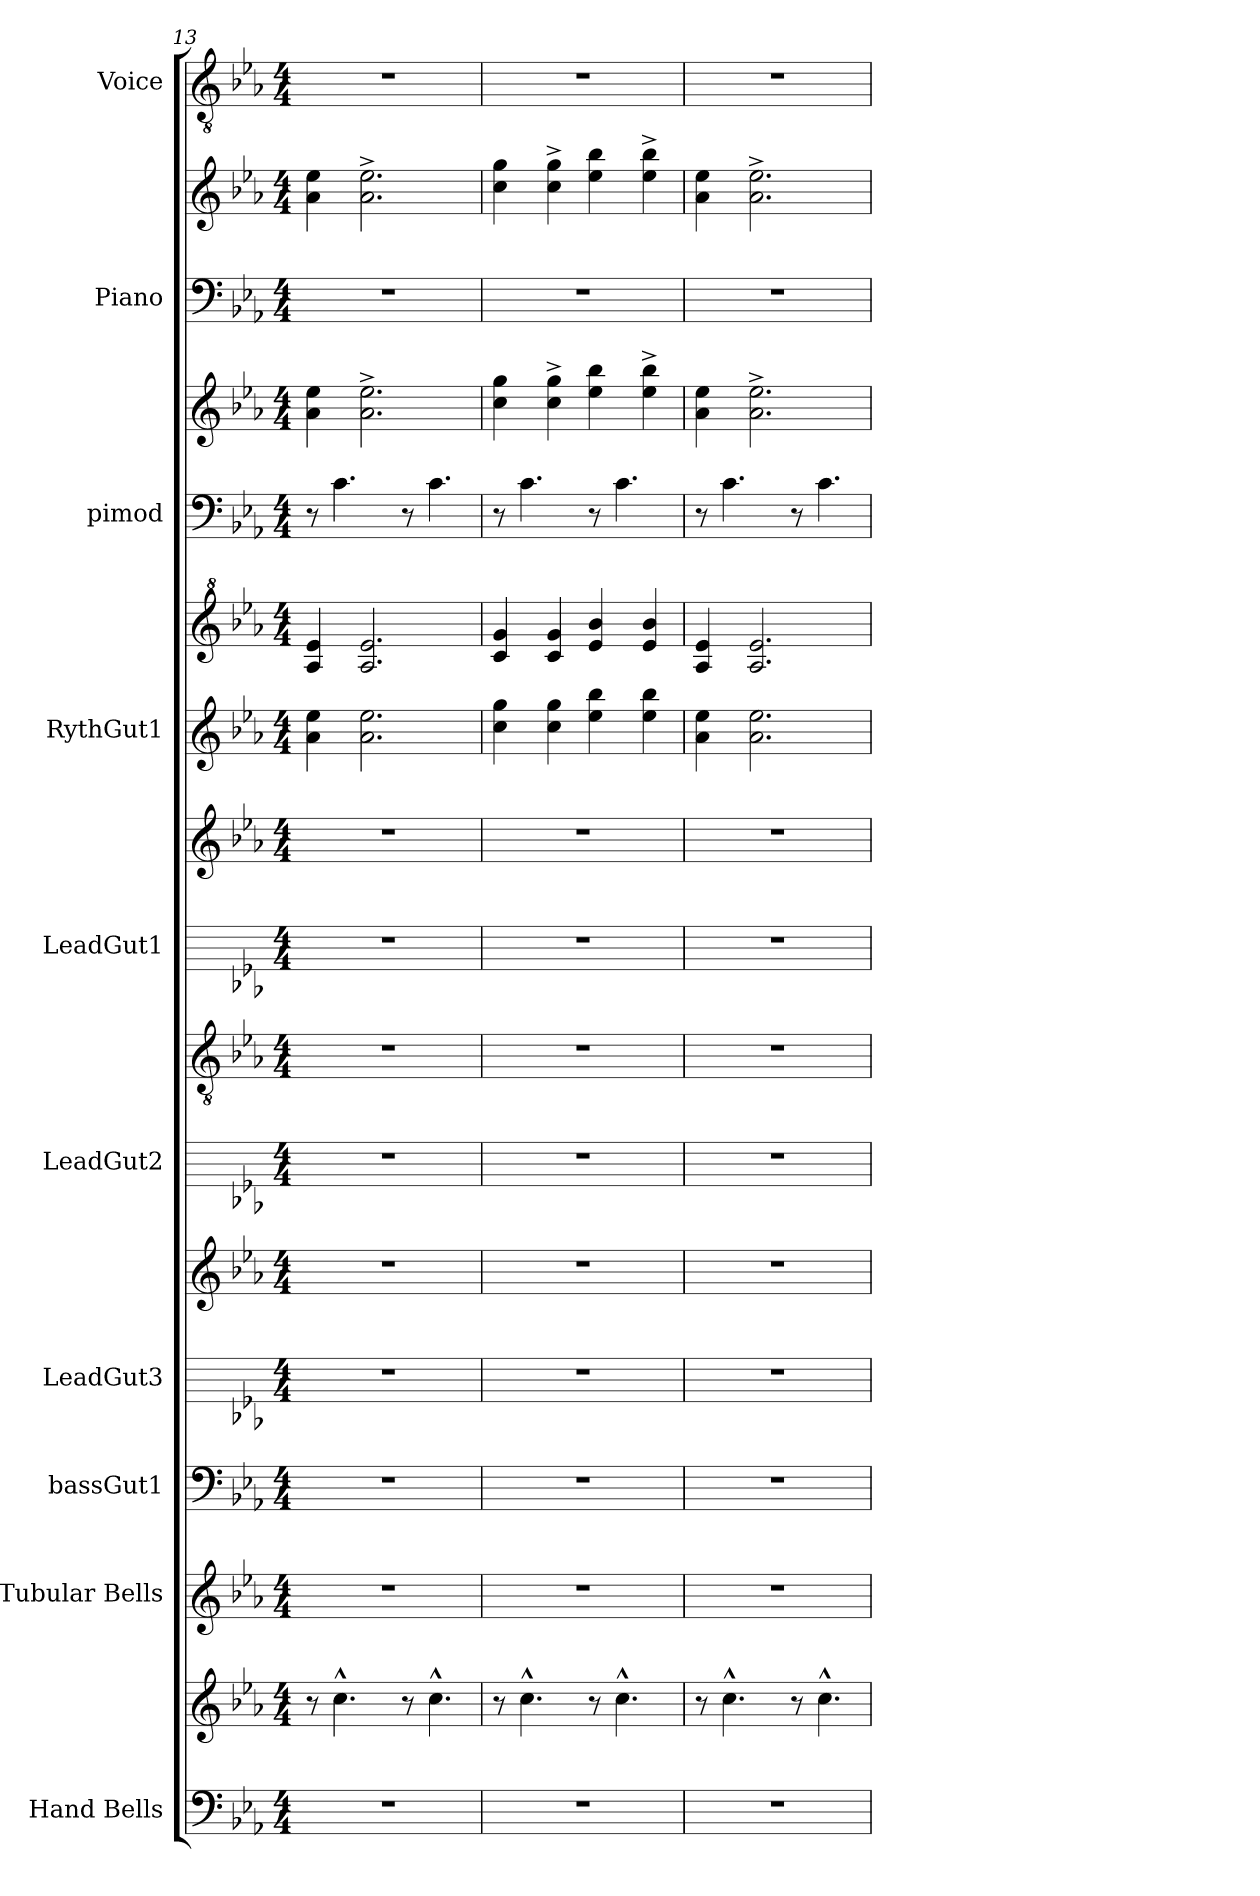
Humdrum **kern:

**kern	**kern	**kern	**kern	**kern	**kern	**kern	**kern	**kern	**kern	**kern	**kern	**kern	**kern	**kern	**kern	**kern
*part10	*part10	*part9	*part8	*part7	*part7	*part6	*part6	*part5	*part5	*part4	*part4	*part3	*part3	*part2	*part2	*part1
*staff17	*staff16	*staff15	*staff14	*staff13	*staff12	*staff11	*staff10	*staff9	*staff8	*staff7	*staff6	*staff5	*staff4	*staff3	*staff2	*staff1
*I"Hand Bells	*	*I"Tubular Bells	*I"bassGut1	*I"LeadGut3	*	*I"LeadGut2	*	*I"LeadGut1	*	*I"RythGut1	*	*I"pimod	*	*I"Piano	*	*I"Voice
*I'Ha. Be.	*	*I'Tu. Be.	*I'bassGut1	*I'LeadGut3	*	*I'LeadGut2	*	*I'LeadGut1	*	*I'RythGut1	*	*I'pimod	*	*I'Pno.	*	*I'Vo.
*clefF4	*clefG2	*clefG2	*clefF4	*	*clefG2	*	*clefGv2	*	*clefG2	*	*clefG^2	*clefF4	*clefG2	*clefF4	*clefG2	*clefGv2
*k[b-e-a-]	*k[b-e-a-]	*k[b-e-a-]	*k[b-e-a-]	*k[b-e-a-]	*k[b-e-a-]	*k[b-e-a-]	*k[b-e-a-]	*k[b-e-a-]	*k[b-e-a-]	*k[b-e-a-]	*k[b-e-a-]	*k[b-e-a-]	*k[b-e-a-]	*k[b-e-a-]	*k[b-e-a-]	*k[b-e-a-]
*M4/4	*M4/4	*M4/4	*M4/4	*M4/4	*M4/4	*M4/4	*M4/4	*M4/4	*M4/4	*M4/4	*M4/4	*M4/4	*M4/4	*M4/4	*M4/4	*M4/4
=13	=13	=13	=13	=13	=13	=13	=13	=13	=13	=13	=13	=13	=13	=13	=13	=13
1r	8r	1r	1r	1r	1r	1r	1r	1r	1r	4a-\ 4ee-\	4a-/ 4ee-/	8r	4a-\ 4ee-\	1r	4a-\ 4ee-\	1r
.	4.cc^^\	.	.	.	.	.	.	.	.	.	.	4.c\	.	.	.	.
.	.	.	.	.	.	.	.	.	.	2.a-\ 2.ee-\	2.a-/ 2.ee-/	.	2.a-\^ 2.ee-\^	.	2.a-\^ 2.ee-\^	.
.	8r	.	.	.	.	.	.	.	.	.	.	8r	.	.	.	.
.	4.cc^^\	.	.	.	.	.	.	.	.	.	.	4.c\	.	.	.	.
!!LO:PB:g=z
=14	=14	=14	=14	=14	=14	=14	=14	=14	=14	=14	=14	=14	=14	=14	=14	=14
1r	8r	1r	1r	1r	1r	1r	1r	1r	1r	4cc\ 4gg\	4cc/ 4gg/	8r	4cc\ 4gg\	1r	4cc\ 4gg\	1r
.	4.cc^^\	.	.	.	.	.	.	.	.	.	.	4.c\	.	.	.	.
.	.	.	.	.	.	.	.	.	.	4cc\ 4gg\	4cc/ 4gg/	.	4cc\^ 4gg\^	.	4cc\^ 4gg\^	.
.	8r	.	.	.	.	.	.	.	.	4ee-\ 4bb-\	4ee-/ 4bb-/	8r	4ee-\ 4bb-\	.	4ee-\ 4bb-\	.
.	4.cc^^\	.	.	.	.	.	.	.	.	.	.	4.c\	.	.	.	.
.	.	.	.	.	.	.	.	.	.	4ee-\ 4bb-\	4ee-/ 4bb-/	.	4ee-\^ 4bb-\^	.	4ee-\^ 4bb-\^	.
=15	=15	=15	=15	=15	=15	=15	=15	=15	=15	=15	=15	=15	=15	=15	=15	=15
1r	8r	1r	1r	1r	1r	1r	1r	1r	1r	4a-\ 4ee-\	4a-/ 4ee-/	8r	4a-\ 4ee-\	1r	4a-\ 4ee-\	1r
.	4.cc^^\	.	.	.	.	.	.	.	.	.	.	4.c\	.	.	.	.
.	.	.	.	.	.	.	.	.	.	2.a-\ 2.ee-\	2.a-/ 2.ee-/	.	2.a-\^ 2.ee-\^	.	2.a-\^ 2.ee-\^	.
.	8r	.	.	.	.	.	.	.	.	.	.	8r	.	.	.	.
.	4.cc^^\	.	.	.	.	.	.	.	.	.	.	4.c\	.	.	.	.
=	=	=	=	=	=	=	=	=	=	=	=	=	=	=	=	=
*-	*-	*-	*-	*-	*-	*-	*-	*-	*-	*-	*-	*-	*-	*-	*-	*-
